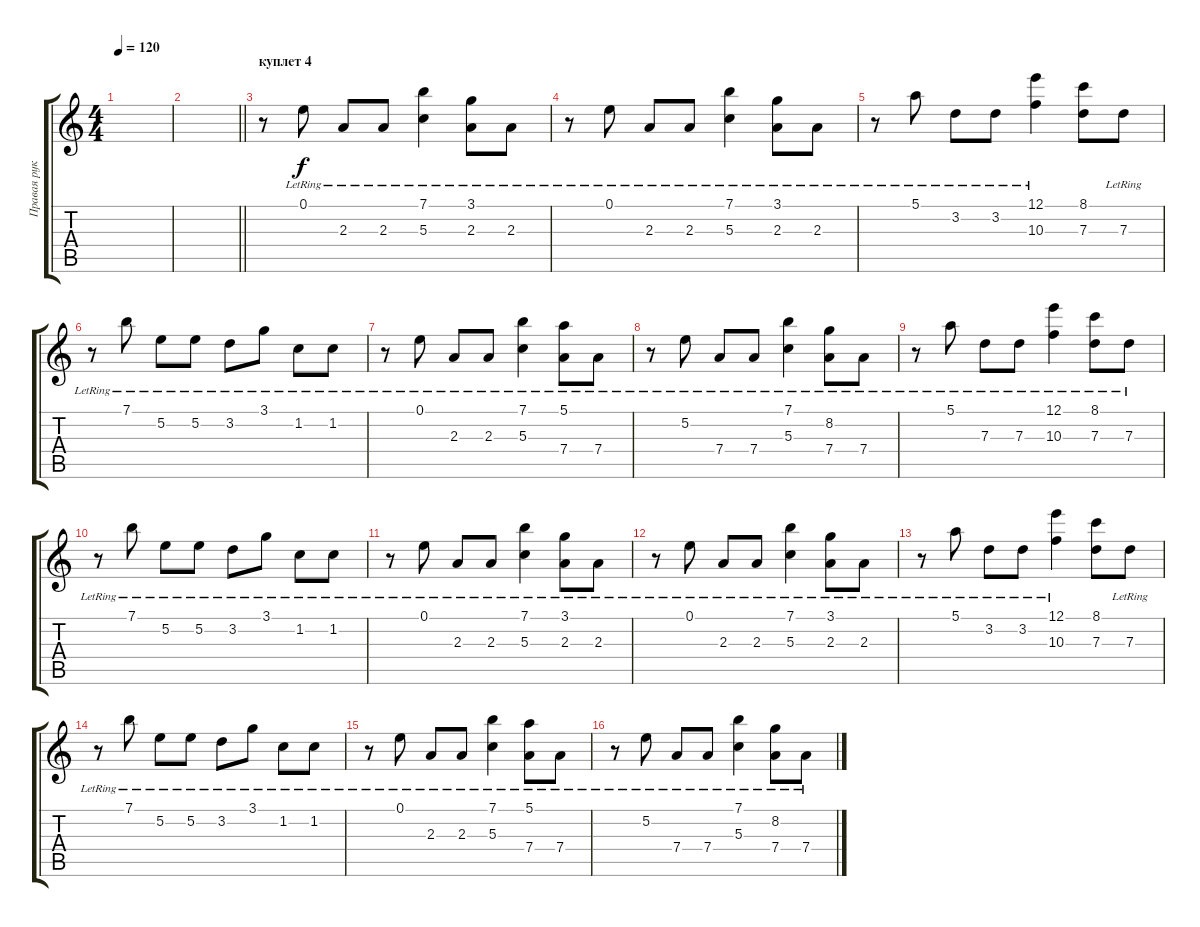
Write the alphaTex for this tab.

\track ("Правая рука" "Правая рук") {instrument acousticguitarsteel}
\staff {score tabs}
\tuning (E4 B3 G3 D3 A2 E2) {hide}
\ts (4 4)
\tempo 120
\clef g2
\ks c
|
\barLineRight lightlight
|
\section ("" "куплет 4")
r.8 0.1{lr}.8 2.3{lr}.8 2.3{lr}.8 (7.1{lr} 5.3{lr}).4 (3.1 2.3{lr}).8 2.3{lr}.8 |
r.8 0.1{lr}.8 2.3{lr}.8 2.3{lr}.8 (7.1 5.3{lr}).4 (3.1 2.3{lr}).8 2.3{lr}.8 |
r.8 5.1{lr}.8 3.2{lr}.8 3.2{lr}.8 (12.1{lr} 10.3{lr}).4 (8.1 7.3).8 7.3{lr}.8 |
r.8 7.1{lr}.8 5.2{lr}.8 5.2{lr}.8 3.2{lr}.8 3.1{lr}.8 1.2{lr}.8 1.2{lr}.8 |
r.8 0.1{lr}.8 2.3{lr}.8 2.3{lr}.8 (7.1{lr} 5.3{lr}).4 (5.1{lr} 7.4{lr}).8 7.4{lr}.8 |
r.8 5.2{lr}.8 7.4{lr}.8 7.4{lr}.8 (7.1 5.3{lr}).4 (8.2 7.4{lr}).8 7.4{lr}.8 |
r.8 5.1{lr}.8 7.3{lr}.8 7.3{lr}.8 (12.1{lr} 10.3{lr}).4 (8.1 7.3{lr}).8 7.3{lr}.8 |
r.8 7.1{lr}.8 5.2{lr}.8 5.2{lr}.8 3.2{lr}.8 3.1{lr}.8 1.2{lr}.8 1.2{lr}.8 |
r.8 0.1{lr}.8 2.3{lr}.8 2.3{lr}.8 (7.1{lr} 5.3{lr}).4 (3.1 2.3{lr}).8 2.3{lr}.8 |
r.8 0.1{lr}.8 2.3{lr}.8 2.3{lr}.8 (7.1 5.3{lr}).4 (3.1 2.3{lr}).8 2.3{lr}.8 |
r.8 5.1{lr}.8 3.2{lr}.8 3.2{lr}.8 (12.1{lr} 10.3{lr}).4 (8.1 7.3).8 7.3{lr}.8 |
r.8 7.1{lr}.8 5.2{lr}.8 5.2{lr}.8 3.2{lr}.8 3.1{lr}.8 1.2{lr}.8 1.2{lr}.8 |
r.8 0.1{lr}.8 2.3{lr}.8 2.3{lr}.8 (7.1{lr} 5.3{lr}).4 (5.1{lr} 7.4{lr}).8 7.4{lr}.8 |
r.8 5.2{lr}.8 7.4{lr}.8 7.4{lr}.8 (7.1 5.3{lr}).4 (8.2 7.4{lr}).8 7.4{lr}.8
